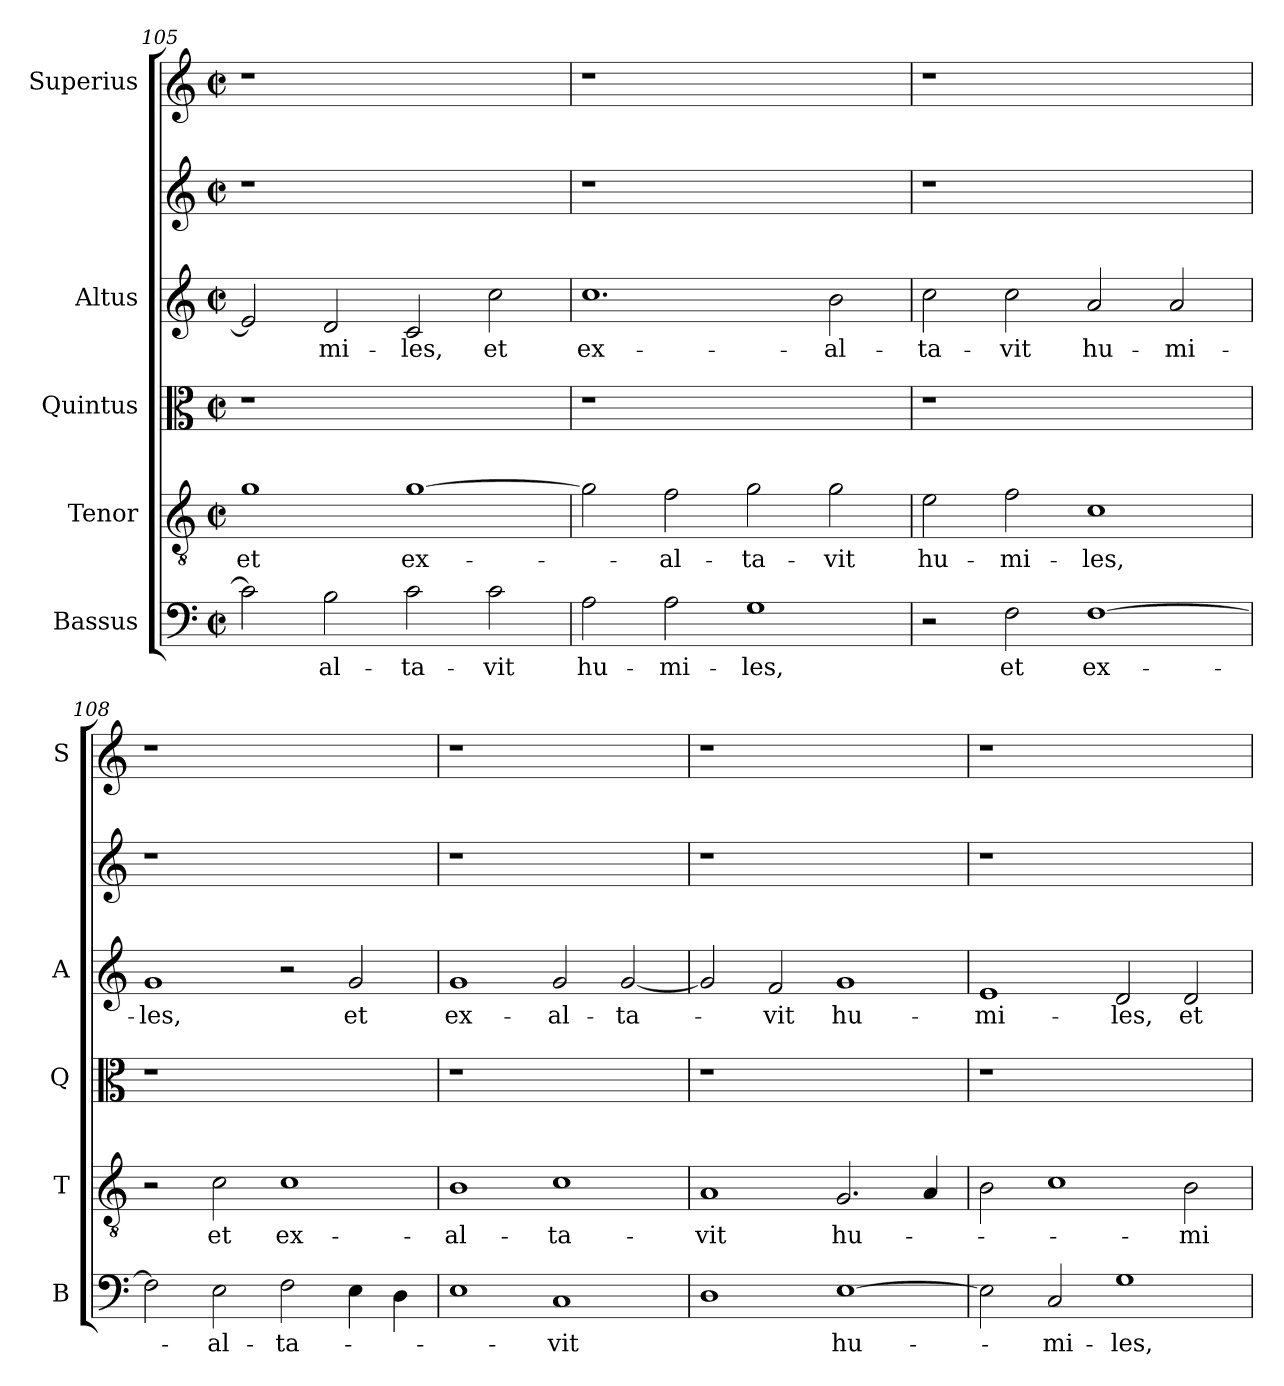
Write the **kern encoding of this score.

**kern	**text	**kern	**text	**kern	**kern	**text	**kern	**kern
*part6	*part6	*part5	*part5	*part4	*part3	*part3	*part2	*part1
*staff6	*staff6	*staff5	*staff5	*staff4	*staff3	*staff3	*staff2	*staff1
*I"Bassus	*	*I"Tenor	*	*I"Quintus	*I"Altus	*	*	*I"Superius
*I'B	*	*I'T	*	*I'Q	*I'A	*	*	*I'S
*clefF4	*	*clefGv2	*	*clefC3	*clefG2	*	*clefG2	*clefG2
*k[]	*	*k[]	*	*k[]	*k[]	*	*k[]	*k[]
*C:	*	*C:	*	*C:	*C:	*	*C:	*C:
*M2/2	*	*M2/2	*	*M2/2	*M2/2	*	*M2/2	*M2/2
*met(c|)	*	*met(c|)	*	*met(c|)	*met(c|)	*	*met(c|)	*met(c|)
=105	=105	=105	=105	=105	=105	=105	=105	=105
!	!	!	!LO:LY:b	!	!	!	!	!
2c\]	.	1g	et	1r	2e/]	.	1r	1r
!	!LO:LY:b	!	!	!	!	!LO:LY:b	!	!
2B\	-al-	.	.	.	2d/	-mi-	.	.
!	!LO:LY:b	!	!LO:LY:b	!	!	!LO:LY:b	!	!
2c\	-ta-	[1g	ex-	1ryy	2c/	-les,	1ryy	1ryy
!	!LO:LY:b	!	!	!	!	!LO:LY:b	!	!
2c\	-vit	.	.	.	2cc\	et	.	.
=106	=106	=106	=106	=106	=106	=106	=106	=106
!	!LO:LY:b	!	!	!	!	!LO:LY:b	!	!
2A\	hu-	2g\]	.	1r	1.cc	ex-	1r	1r
!	!LO:LY:b	!	!LO:LY:b	!	!	!	!	!
2A\	-mi-	2f\	-al-	.	.	.	.	.
!	!LO:LY:b	!	!LO:LY:b	!	!	!	!	!
1G	-les,	2g\	-ta-	1ryy	.	.	1ryy	1ryy
!	!	!	!LO:LY:b	!	!	!LO:LY:b	!	!
.	.	2g\	-vit	.	2b\	-al-	.	.
!!LO:LB:g=z
=107	=107	=107	=107	=107	=107	=107	=107	=107
!	!	!	!LO:LY:b	!	!	!LO:LY:b	!	!
2r	.	2e\	hu-	1r	2cc\	-ta-	1r	1r
!	!LO:LY:b	!	!LO:LY:b	!	!	!LO:LY:b	!	!
2F\	et	2f\	-mi-	.	2cc\	-vit	.	.
!	!LO:LY:b	!	!LO:LY:b	!	!	!LO:LY:b	!	!
[1F	ex-	1c	-les,	1ryy	2a/	hu-	1ryy	1ryy
!	!	!	!	!	!	!LO:LY:b	!	!
.	.	.	.	.	2a/	-mi-	.	.
=108	=108	=108	=108	=108	=108	=108	=108	=108
!	!	!	!	!	!	!LO:LY:b	!	!
2F\]	.	2r	.	1r	1g	-les,	1r	1r
!	!LO:LY:b	!	!LO:LY:b	!	!	!	!	!
2E\	-al-	2c\	et	.	.	.	.	.
!	!LO:LY:b	!	!LO:LY:b	!	!	!	!	!
2F\	-ta-	1c	ex-	1ryy	2r	.	1ryy	1ryy
!	!	!	!	!	!	!LO:LY:b	!	!
4E\	.	.	.	.	2g/	et	.	.
4D\	.	.	.	.	.	.	.	.
=109	=109	=109	=109	=109	=109	=109	=109	=109
!	!	!	!LO:LY:b	!	!	!LO:LY:b	!	!
1E	.	1B	-al-	1r	1g	ex-	1r	1r
!	!LO:LY:b	!	!LO:LY:b	!	!	!LO:LY:b	!	!
1C	-vit	1c	-ta-	1ryy	2g/	-al-	1ryy	1ryy
!	!	!	!	!	!	!LO:LY:b	!	!
.	.	.	.	.	[2g/	-ta-	.	.
=110	=110	=110	=110	=110	=110	=110	=110	=110
!	!	!	!LO:LY:b	!	!	!	!	!
1D	.	1A	-vit	1r	2g/]	.	1r	1r
!	!	!	!	!	!	!LO:LY:b	!	!
.	.	.	.	.	2f/	-vit	.	.
!	!LO:LY:b	!	!LO:LY:b	!	!	!LO:LY:b	!	!
[1E	hu-	2.G/	hu-	1ryy	1g	hu-	1ryy	1ryy
.	.	4A/	.	.	.	.	.	.
=111	=111	=111	=111	=111	=111	=111	=111	=111
!	!	!	!	!	!	!LO:LY:b	!	!
2E\]	.	2B\	.	1r	1e	-mi-	1r	1r
!	!LO:LY:b	!	!	!	!	!	!	!
2C/	-mi-	1c	.	.	.	.	.	.
!	!LO:LY:b	!	!	!	!	!LO:LY:b	!	!
1G	-les,	.	.	1ryy	2d/	-les,	1ryy	1ryy
!	!	!	!LO:LY:b	!	!	!LO:LY:b	!	!
.	.	2B\	-mi-	.	2d/	et	.	.
=	=	=	=	=	=	=	=	=
*-	*-	*-	*-	*-	*-	*-	*-	*-
